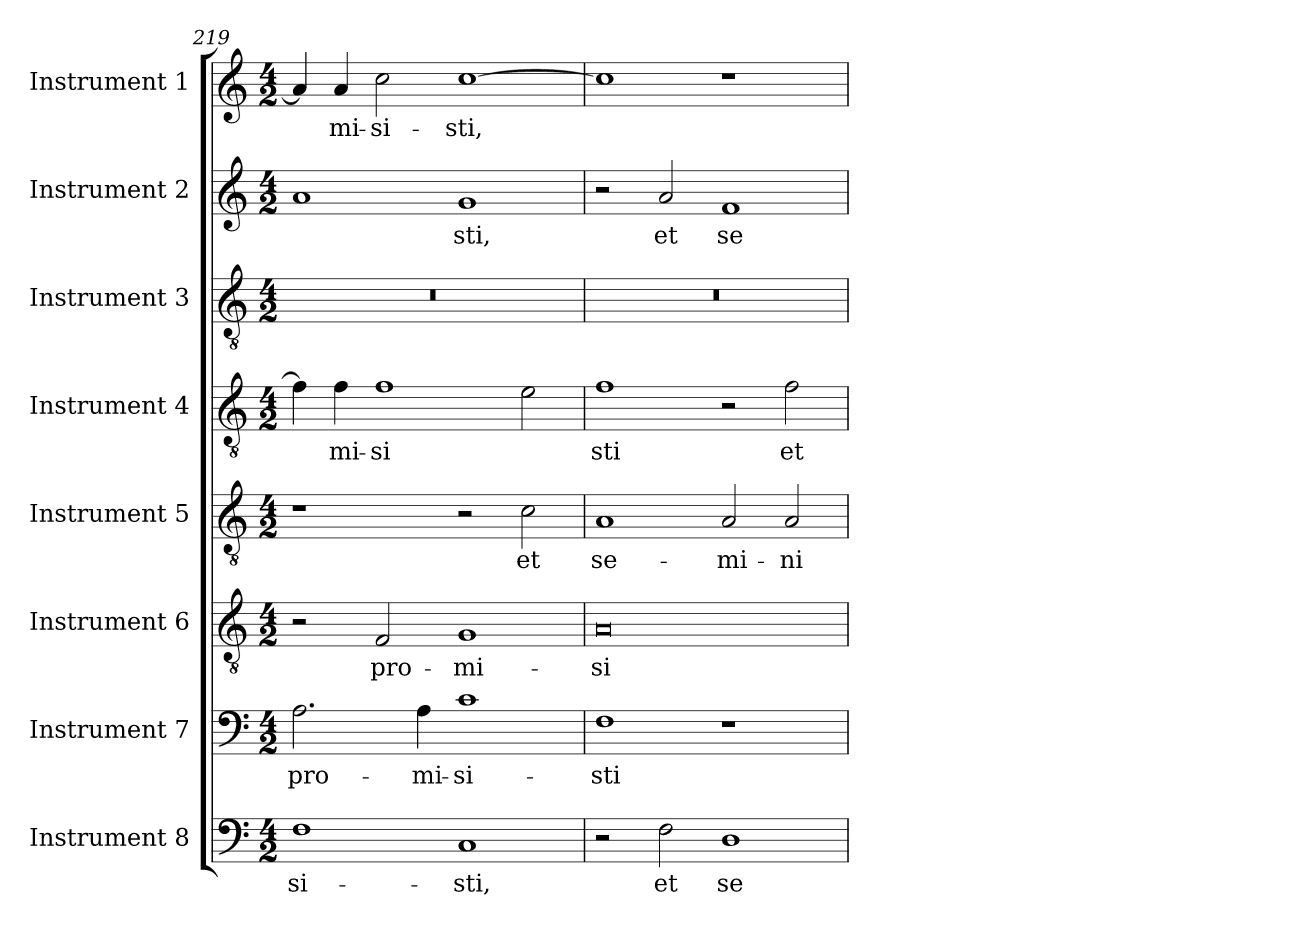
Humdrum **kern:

**kern	**text	**kern	**text	**kern	**text	**kern	**text	**kern	**text	**kern	**kern	**text	**kern	**text
*part8	*part8	*part7	*part7	*part6	*part6	*part5	*part5	*part4	*part4	*part3	*part2	*part2	*part1	*part1
*staff8	*staff8	*staff7	*staff7	*staff6	*staff6	*staff5	*staff5	*staff4	*staff4	*staff3	*staff2	*staff2	*staff1	*staff1
*I"Instrument 8	*	*I"Instrument 7	*	*I"Instrument 6	*	*I"Instrument 5	*	*I"Instrument 4	*	*I"Instrument 3	*I"Instrument 2	*	*I"Instrument 1	*
*clefF4	*	*clefF4	*	*clefGv2	*	*clefGv2	*	*clefGv2	*	*clefGv2	*clefG2	*	*clefG2	*
*k[]	*	*k[]	*	*k[]	*	*k[]	*	*k[]	*	*k[]	*k[]	*	*k[]	*
*C:	*	*C:	*	*C:	*	*C:	*	*C:	*	*C:	*C:	*	*C:	*
*M4/2	*	*M4/2	*	*M4/2	*	*M4/2	*	*M4/2	*	*M4/2	*M4/2	*	*M4/2	*
=219	=219	=219	=219	=219	=219	=219	=219	=219	=219	=219	=219	=219	=219	=219
!	!LO:LY:b:cj	!	!LO:LY:b:cj	!	!	!	!	!	!LO:LY:b:cj	!	!	!LO:LY:b:cj	!	!LO:LY:b:cj
1F	-si-	2.A\	pro-	2r	.	1r	.	4f\]	--	0r	1a	--	4a/]	--
!	!	!	!	!	!	!	!	!	!LO:LY:b:cj	!	!	!	!	!LO:LY:b:cj
.	.	.	.	.	.	.	.	4f\	-mi-	.	.	.	4a/	-mi-
!	!	!	!	!	!LO:LY:b:cj	!	!	!	!LO:LY:b:cj	!	!	!	!	!LO:LY:b:cj
.	.	.	.	2F/	pro-	.	.	1f	-si-	.	.	.	2cc\	-si-
!	!	!	!LO:LY:b:cj	!	!	!	!	!	!	!	!	!	!	!
.	.	4A\	-mi-	.	.	.	.	.	.	.	.	.	.	.
!	!LO:LY:b:cj	!	!LO:LY:b:cj	!	!LO:LY:b:cj	!	!	!	!	!	!	!LO:LY:b:cj	!	!LO:LY:b:cj
1C	-sti,	1c	-si-	1G	-mi-	2r	.	.	.	.	1g	-sti,	[>1cc	-sti,
!	!	!	!	!	!	!	!LO:LY:b:cj	!	!LO:LY:b:cj	!	!	!	!	!
.	.	.	.	.	.	2c\	et	2e\	--	.	.	.	.	.
=220	=220	=220	=220	=220	=220	=220	=220	=220	=220	=220	=220	=220	=220	=220
!	!	!	!LO:LY:b:cj	!	!LO:LY:b:cj	!	!LO:LY:b:cj	!	!LO:LY:b:cj	!	!	!	!	!LO:LY:b:cj
2r	.	1F	-sti	0A	-si-	1A	se-	1f	-sti	0r	2r	.	1cc]	.
!	!LO:LY:b:cj	!	!	!	!	!	!	!	!	!	!	!LO:LY:b:cj	!	!
2F\	et	.	.	.	.	.	.	.	.	.	2a/	et	.	.
!	!LO:LY:b:cj	!	!	!	!	!	!LO:LY:b:cj	!	!	!	!	!LO:LY:b:cj	!	!
1D	se-	1r	.	.	.	2A/	-mi-	2r	.	.	1f	se-	1r	.
!	!	!	!	!	!	!	!LO:LY:b:cj	!	!LO:LY:b:cj	!	!	!	!	!
.	.	.	.	.	.	2A/	-ni	2f\	et	.	.	.	.	.
=	=	=	=	=	=	=	=	=	=	=	=	=	=	=
*-	*-	*-	*-	*-	*-	*-	*-	*-	*-	*-	*-	*-	*-	*-
